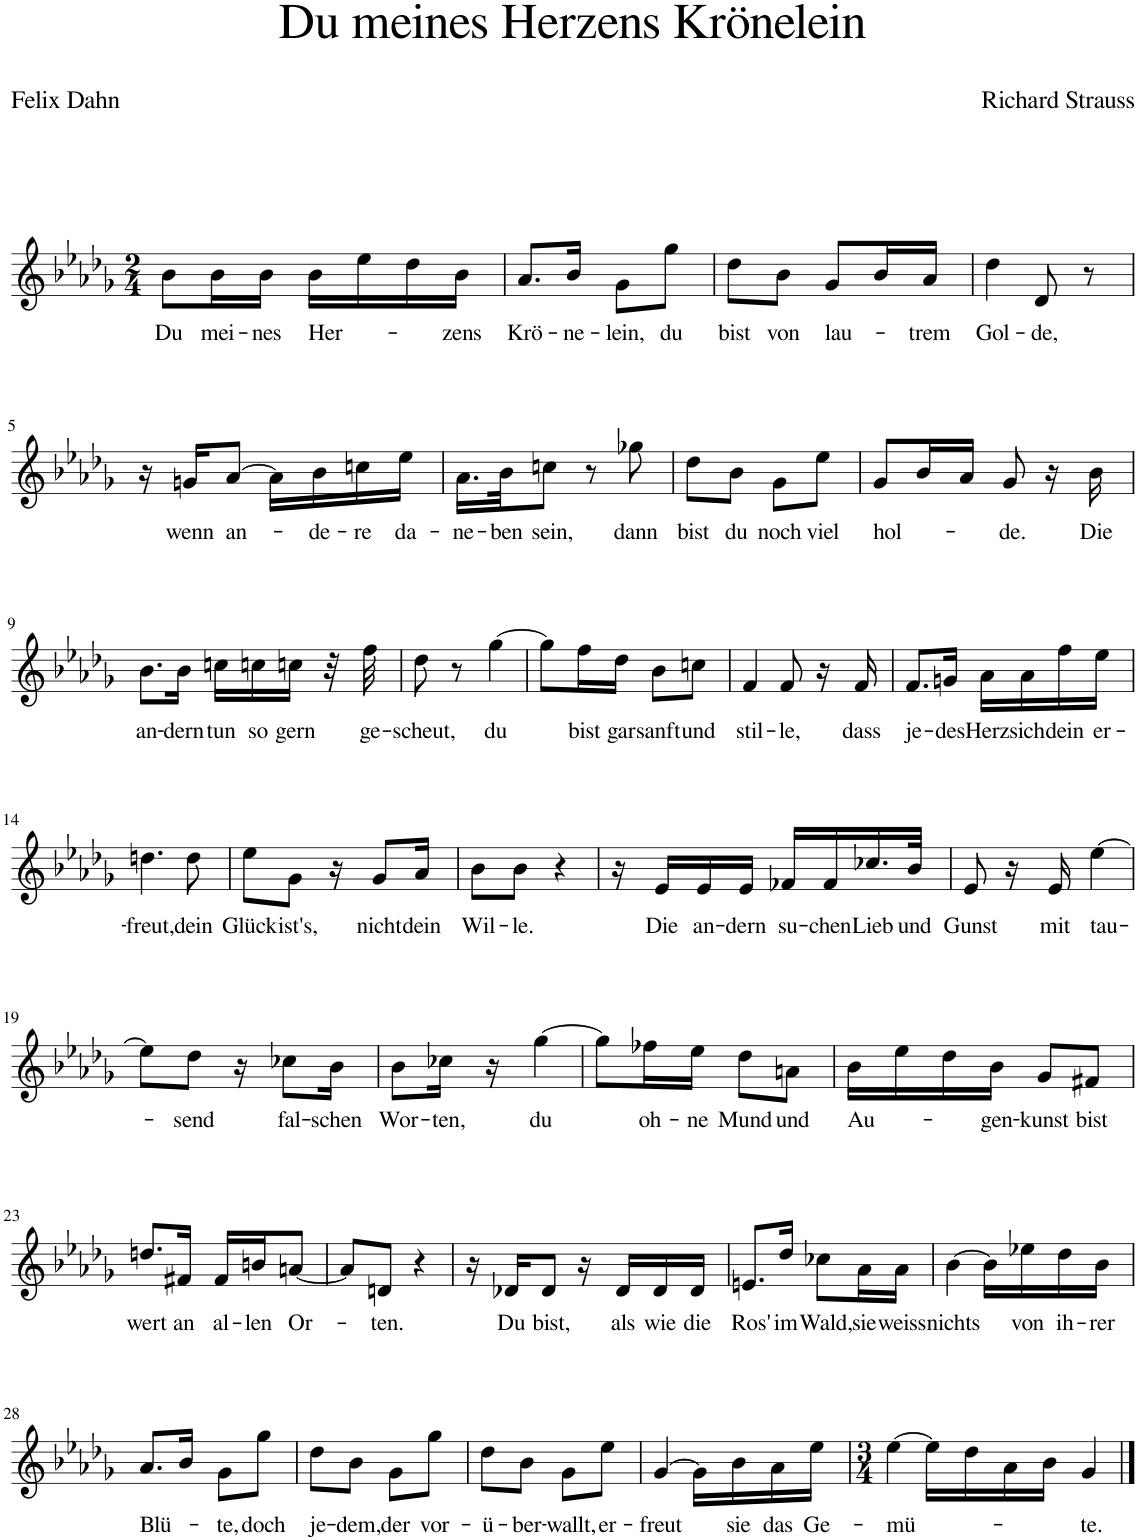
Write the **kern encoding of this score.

**kern	**text
*part1	*part1
*staff1	*staff1
*I"Piano	*
*I'Pno	*
*clefG2	*
*k[b-e-a-d-g-]	*
*M2/4	*
=1	=1
!	!LO:LY:b
8b-\L	Du
!	!LO:LY:b
16b-\L	mei-
!	!LO:LY:b
16b-\JJ	-nes
!	!LO:LY:b
16b-\LL	Her-
16ee-\	.
16dd-\	.
!	!LO:LY:b
16b-\JJ	-zens
=2	=2
!	!LO:LY:b
8.a-/L	Krö-
!	!LO:LY:b
16b-/Jk	-ne-
!	!LO:LY:b
8g-\L	-lein,
!	!LO:LY:b
8gg-\J	du
=3	=3
!	!LO:LY:b
8dd-\L	bist
!	!LO:LY:b
8b-\J	von
!	!LO:LY:b
8g-/L	lau-
16b-/L	.
!	!LO:LY:b
16a-/JJ	-trem
=4	=4
!	!LO:LY:b
4dd-\	Gol-
!	!LO:LY:b
8d-/	-de,
8r	.
!!LO:LB:g=z
=5	=5
16r	.
!	!LO:LY:b
16gn/KL	wenn
!	!LO:LY:b
[8a-/J	an-
16a-\LL]	.
!	!LO:LY:b
16b-\	-de-
!	!LO:LY:b
16ccn\	-re
!	!LO:LY:b
16ee-\JJ	da-
=6	=6
!	!LO:LY:b
16.a-\LL	-ne-
!	!LO:LY:b
32b-\JK	-ben
!	!LO:LY:b
8ccn\J	sein,
8r	.
!	!LO:LY:b
8gg-X\	dann
=7	=7
!	!LO:LY:b
8dd-\L	bist
!	!LO:LY:b
8b-\J	du
!	!LO:LY:b
8g-\L	noch
!	!LO:LY:b
8ee-\J	viel
=8	=8
!	!LO:LY:b
8g-/L	hol-
16b-/L	.
16a-/JJ	.
!	!LO:LY:b
8g-/	-de.
16r	.
!	!LO:LY:b
16b-\	Die
!!LO:LB:g=z
=9	=9
!	!LO:LY:b
8.b-\L	an-
!	!LO:LY:b
16b-\Jk	-dern
!	!LO:LY:b
16ccn\LL	tun
!	!LO:LY:b
16ccn\	so
!	!LO:LY:b
16ccn\JJ	gern
32r	.
!	!LO:LY:b
32ff\	ge-
=10	=10
!	!LO:LY:b
8dd-\	-scheut,
8r	.
!	!LO:LY:b
[4gg-\	du
=11	=11
8gg-\L]	.
!	!LO:LY:b
16ff\L	bist
!	!LO:LY:b
16dd-\JJ	gar
!	!LO:LY:b
8b-\L	sanft
!	!LO:LY:b
8ccn\J	und
=12	=12
!	!LO:LY:b
4f/	stil-
!	!LO:LY:b
8f/	-le,
16r	.
!	!LO:LY:b
16f/	dass
=13	=13
!	!LO:LY:b
8.f/L	je-
!	!LO:LY:b
16gn/Jk	-des
!	!LO:LY:b
16a-\LL	Herz
!	!LO:LY:b
16a-\	sich
!	!LO:LY:b
16ff\	dein
!	!LO:LY:b
16ee-\JJ	er-
!!LO:LB:g=z
=14	=14
!	!LO:LY:b
4.ddn\	-freut,
!	!LO:LY:b
8dd\	dein
=15	=15
!	!LO:LY:b
8ee-\L	Glück
!	!LO:LY:b
8g-\J	ist's,
16r	.
!	!LO:LY:b
8g-/L	nicht
!	!LO:LY:b
16a-/Jk	dein
=16	=16
!	!LO:LY:b
8b-\L	Wil-
!	!LO:LY:b
8b-\J	-le.
4r	.
=17	=17
16r	.
!	!LO:LY:b
16e-/LL	Die
!	!LO:LY:b
16e-/	an-
!	!LO:LY:b
16e-/JJ	-dern
!	!LO:LY:b
16f-X/LL	su-
!	!LO:LY:b
16f-/	-chen
!	!LO:LY:b
16.cc-X/	Lieb
!	!LO:LY:b
32b-/JJk	und
=18	=18
!	!LO:LY:b
8e-/	Gunst
16r	.
!	!LO:LY:b
16e-/	mit
!	!LO:LY:b
[4ee-\	tau-
!!LO:LB:g=z
=19	=19
8ee-\L]	.
!	!LO:LY:b
8dd-\J	-send
16r	.
!	!LO:LY:b
8cc-X\L	fal-
!	!LO:LY:b
16b-\Jk	-schen
=20	=20
!	!LO:LY:b
8b-\L	Wor-
!	!LO:LY:b
16cc-X\Jk	-ten,
16r	.
!	!LO:LY:b
[4gg-\	du
=21	=21
8gg-\L]	.
!	!LO:LY:b
16ff-X\L	oh-
!	!LO:LY:b
16ee-\JJ	-ne
!	!LO:LY:b
8dd-\L	Mund
!	!LO:LY:b
8an\J	und
=22	=22
!	!LO:LY:b
16b-\LL	Au-
16ee-\	.
16dd-\	.
!	!LO:LY:b
16b-\JJ	-gen-
!	!LO:LY:b
8g-/L	-kunst
!	!LO:LY:b
8f#X/J	bist
!!LO:LB:g=z
=23	=23
!	!LO:LY:b
8.ddn/L	wert
!	!LO:LY:b
16f#X/Jk	an
!	!LO:LY:b
16f#/LL	al-
!	!LO:LY:b
16bn/J	-len
!	!LO:LY:b
[8an/J	Or-
=24	=24
8a/L]	.
!	!LO:LY:b
8dn/J	-ten.
4r	.
=25	=25
16r	.
!	!LO:LY:b
16d-X/KL	Du
!	!LO:LY:b
8d-/J	bist,
16r	.
!	!LO:LY:b
16d-/LL	als
!	!LO:LY:b
16d-/	wie
!	!LO:LY:b
16d-/JJ	die
=26	=26
!	!LO:LY:b
8.en/L	Ros'
!	!LO:LY:b
16dd-/Jk	im
!	!LO:LY:b
8cc-X\L	Wald,
!	!LO:LY:b
16a-\L	sie
!	!LO:LY:b
16a-\JJ	weiss
=27	=27
!	!LO:LY:b
[4b-\	nichts
16b-\LL]	.
!	!LO:LY:b
16ee-X\	von
!	!LO:LY:b
16dd-\	ih-
!	!LO:LY:b
16b-\JJ	-rer
!!LO:LB:g=z
=28	=28
!	!LO:LY:b
8.a-/L	Blü-
16b-/Jk	.
!	!LO:LY:b
8g-\L	-te,
!	!LO:LY:b
8gg-\J	doch
=29	=29
!	!LO:LY:b
8dd-\L	je-
!	!LO:LY:b
8b-\J	-dem,
!	!LO:LY:b
8g-\L	der
!	!LO:LY:b
8gg-\J	vor-
=30	=30
!	!LO:LY:b
8dd-\L	-ü-
!	!LO:LY:b
8b-\J	-ber-
!	!LO:LY:b
8g-\L	-wallt,
!	!LO:LY:b
8ee-\J	er-
=31	=31
!	!LO:LY:b
[4g-/	-freut
16g-\LL]	.
!	!LO:LY:b
16b-\	sie
!	!LO:LY:b
16a-\	das
!	!LO:LY:b
16ee-\JJ	Ge-
=32	=32
*M3/4	*
!	!LO:LY:b
[4ee-\	-mü-
16ee-\LL]	.
16dd-\	.
16a-\	.
16b-\JJ	.
!	!LO:LY:b
4g-/	-te.
==	==
*-	*-
